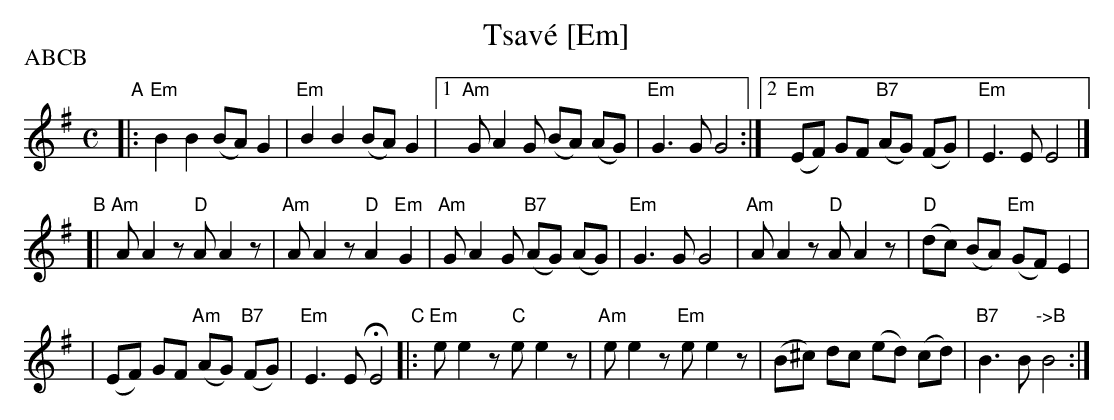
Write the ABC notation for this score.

X:1
T: Tsav\'e [Em]
M: C
L: 1/8
P: ABCB
K: Em
"A"\
|: "Em"kB2 kB2 (BA) G2 | "Em"kB2 kB2 (BA) G2 \
|1 "Am"G A2 G (BA) (AG) | "Em"G3 G G4 \
:|2 "Em"(EF) GF "B7"(AG) (FG) | "Em"E3 E E4 |]
"B"[| "Am"kA kA2z "D"kA kA2z | "Am"kA kA2z "D"A2 "Em"G2 \
| "Am"G A2 G "B7"(AG) (AG) | "Em"G3 G G4 \
| "Am"kA kA2z "D"kA kA2z | "D"(dc) (BA) "Em"(GF) E2 |
| (EF) GF "Am"(AG) "B7"(FG) | "Em"E3 E HE4 \
"C"\
|: "Em"ke ke2z "C"ke ke2z | "Am"ke ke2z "Em"ke ke2z \
| (B^c) dc (ed) (cd) | "B7"B3 B "->B"B4 :|
